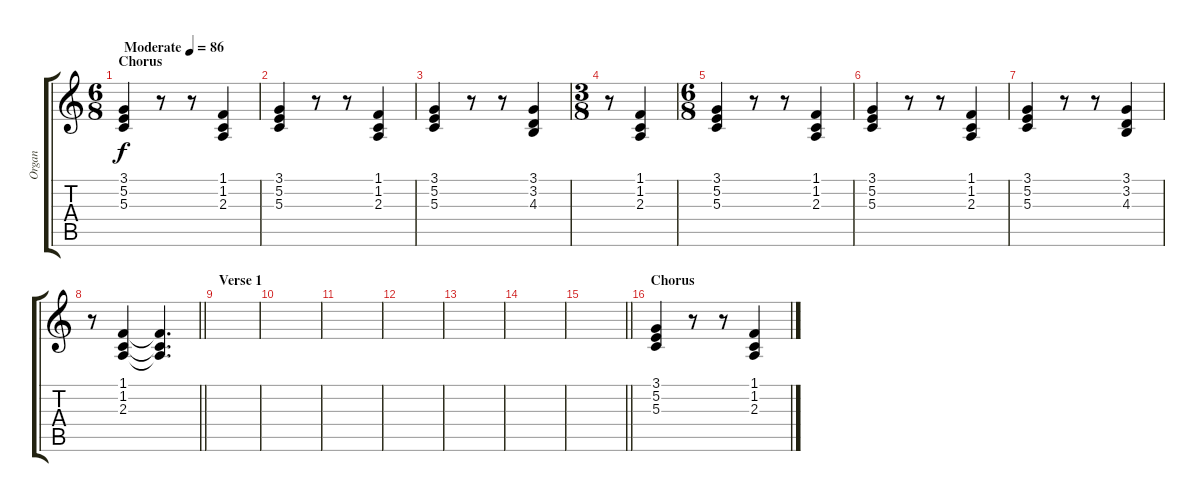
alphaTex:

\track ("Organ" "Organ") {instrument percussiveorgan}
\staff {score tabs}
\tuning (E4 B3 G3 D3 A2 E2) {hide}
\ts (6 8)
\section ("" "Chorus")
\tempo (86 "Moderate")
\clef g2
\ks c
(3.1 5.2 5.3).4{dy f instrument percussiveorgan} r.8 r.8 (1.1 1.2 2.3).4 |
(3.1 5.2 5.3).4 r.8 r.8 (1.1 1.2 2.3).4 |
(3.1 5.2 5.3).4 r.8 r.8 (3.1 3.2 4.3).4 |
\ts (3 8)
r.8 (1.1 1.2 2.3).4 |
\ts (6 8)
(3.1 5.2 5.3).4 r.8 r.8 (1.1 1.2 2.3).4 |
(3.1 5.2 5.3).4 r.8 r.8 (1.1 1.2 2.3).4 |
(3.1 5.2 5.3).4 r.8 r.8 (3.1 3.2 4.3).4 |
\barLineRight lightlight
r.8 (1.1 1.2 2.3).4 (1.1{t} 1.2{t} 2.3{t}).4{d} |
\section ("" "Verse 1")
|
|
|
|
|
|
\barLineRight lightlight
|
\section ("" "Chorus")
(3.1 5.2 5.3).4 r.8 r.8 (1.1 1.2 2.3).4
